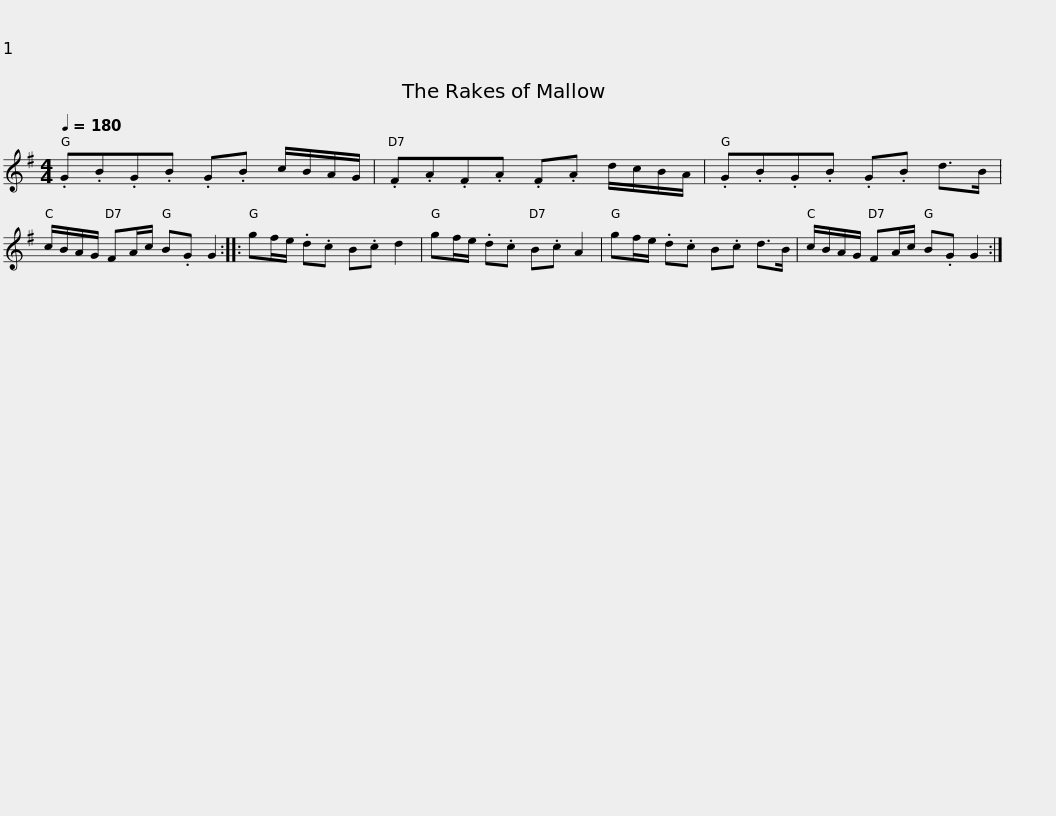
X:1
L:1/8
Q:1/4=180
M:4/4
I:linebreak $
K:G
V:1 treble
V:1
 .G.B.G.B .G.B c/B/A/G/ | .F.A.F.A .F.A d/c/B/A/ | .G.B.G.B .G.B d>B | c/B/A/G/ FA/c/ B.G G2 ::$ gf/e/ .d.c B.c d2 | %5
 gf/e/ .d.c B.c A2 | gf/e/ .d.c B.c d>B | c/B/A/G/ FA/c/ B.G G2 :| %8
